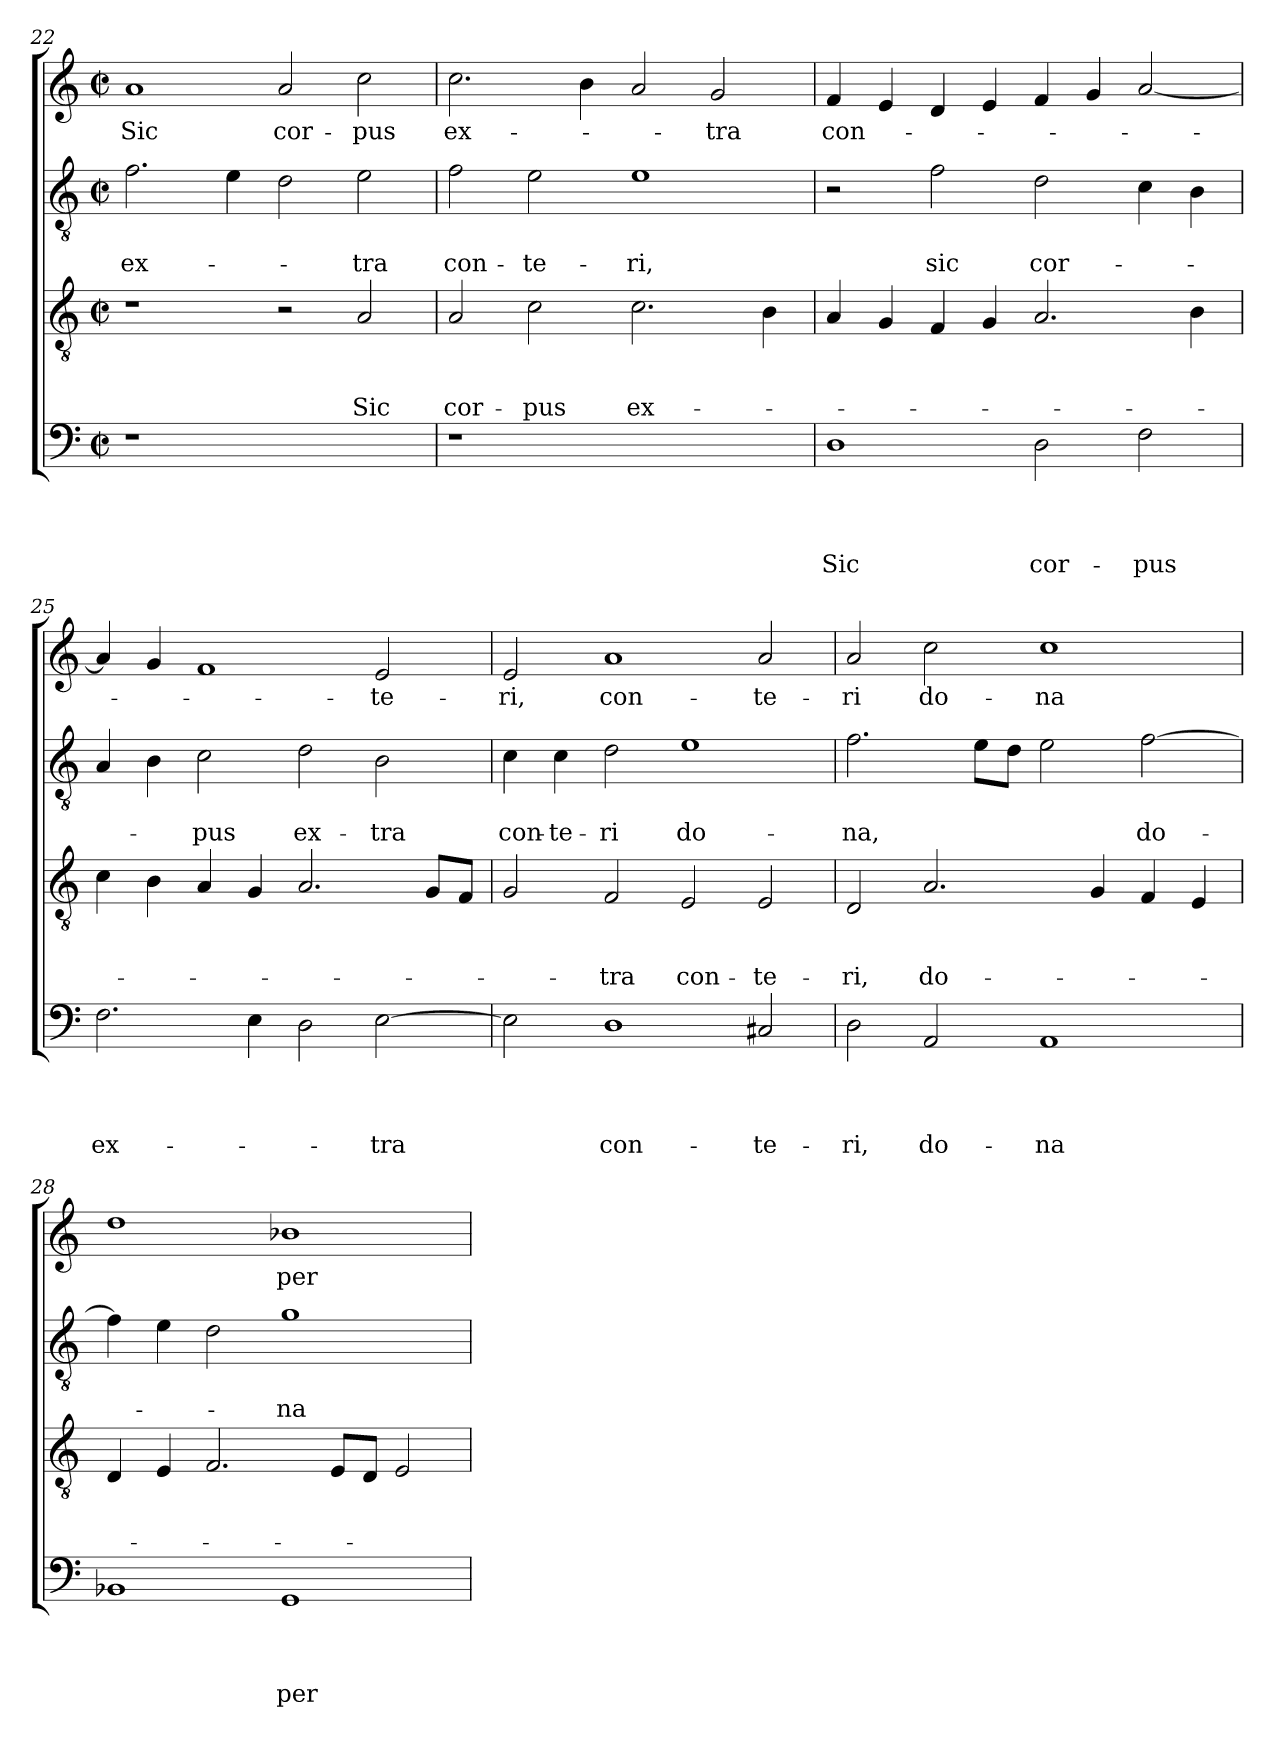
**kern	**text	**text	**text	**text	**kern	**text	**text	**text	**kern	**text	**text	**kern	**text
*part4	*part4	*part4	*part4	*part4	*part3	*part3	*part3	*part3	*part2	*part2	*part2	*part1	*part1
*staff4	*staff4	*staff4	*staff4	*staff4	*staff3	*staff3	*staff3	*staff3	*staff2	*staff2	*staff2	*staff1	*staff1
*clefF4	*	*	*	*	*clefGv2	*	*	*	*clefGv2	*	*	*clefG2	*
*k[]	*	*	*	*	*k[]	*	*	*	*k[]	*	*	*k[]	*
*C:	*	*	*	*	*C:	*	*	*	*C:	*	*	*C:	*
*M2/2	*	*	*	*	*M2/2	*	*	*	*M2/2	*	*	*M2/2	*
*met(c|)	*	*	*	*	*met(c|)	*	*	*	*met(c|)	*	*	*met(c|)	*
=22	=22	=22	=22	=22	=22	=22	=22	=22	=22	=22	=22	=22	=22
!	!	!	!	!	!	!	!	!	!	!	!LO:LY:b	!	!LO:LY:b
1r	.	.	.	.	1r	.	.	.	2.f\	.	ex-	1a	Sic
.	.	.	.	.	.	.	.	.	4e\	.	.	.	.
!	!	!	!	!	!	!	!	!	!	!	!	!	!LO:LY:b
1ryy	.	.	.	.	2r	.	.	.	2d\	.	.	2a/	cor-
!	!	!	!	!	!	!	!	!LO:LY:b	!	!	!LO:LY:b	!	!LO:LY:b
.	.	.	.	.	2A/	.	.	Sic	2e\	.	-tra	2cc\	-pus
=23	=23	=23	=23	=23	=23	=23	=23	=23	=23	=23	=23	=23	=23
!	!	!	!	!	!	!	!	!LO:LY:b	!	!	!LO:LY:b	!	!LO:LY:b
1r	.	.	.	.	2A/	.	.	cor-	2f\	.	con-	2.cc\	ex-
!	!	!	!	!	!	!	!	!LO:LY:b	!	!	!LO:LY:b	!	!
.	.	.	.	.	2c\	.	.	-pus	2e\	.	-te-	.	.
.	.	.	.	.	.	.	.	.	.	.	.	4b\	.
!	!	!	!	!	!	!	!	!LO:LY:b	!	!	!LO:LY:b	!	!
1ryy	.	.	.	.	2.c\	.	.	ex-	1e	.	-ri,	2a/	.
!	!	!	!	!	!	!	!	!	!	!	!	!	!LO:LY:b
.	.	.	.	.	.	.	.	.	.	.	.	2g/	-tra
.	.	.	.	.	4B\	.	.	.	.	.	.	.	.
=24	=24	=24	=24	=24	=24	=24	=24	=24	=24	=24	=24	=24	=24
!	!	!	!	!LO:LY:b	!	!	!	!	!	!	!	!	!LO:LY:b
1D	.	.	.	Sic	4A/	.	.	.	2r	.	.	4f/	con-
.	.	.	.	.	4G/	.	.	.	.	.	.	4e/	.
!	!	!	!	!	!	!	!	!	!	!	!LO:LY:b	!	!
.	.	.	.	.	4F/	.	.	.	2f\	.	sic	4d/	.
.	.	.	.	.	4G/	.	.	.	.	.	.	4e/	.
!	!	!	!	!LO:LY:b	!	!	!	!	!	!	!LO:LY:b	!	!
2D\	.	.	.	cor-	2.A/	.	.	.	2d\	.	cor-	4f/	.
.	.	.	.	.	.	.	.	.	.	.	.	4g/	.
!	!	!	!	!LO:LY:b	!	!	!	!	!	!	!	!	!
2F\	.	.	.	-pus	.	.	.	.	4c\	.	.	[2a/	.
.	.	.	.	.	4B\	.	.	.	4B\	.	.	.	.
=25	=25	=25	=25	=25	=25	=25	=25	=25	=25	=25	=25	=25	=25
!	!	!	!	!LO:LY:b	!	!	!	!	!	!	!	!	!
2.F\	.	.	.	ex-	4c\	.	.	.	4A/	.	.	4a/]	.
.	.	.	.	.	4B\	.	.	.	4B\	.	.	4g/	.
!	!	!	!	!	!	!	!	!	!	!	!LO:LY:b	!	!
.	.	.	.	.	4A/	.	.	.	2c\	.	-pus	1f	.
4E\	.	.	.	.	4G/	.	.	.	.	.	.	.	.
!	!	!	!	!	!	!	!	!	!	!	!LO:LY:b	!	!
2D\	.	.	.	.	2.A/	.	.	.	2d\	.	ex-	.	.
!	!	!	!	!LO:LY:b	!	!	!	!	!	!	!LO:LY:b	!	!LO:LY:b
[2E\	.	.	.	-tra	.	.	.	.	2B\	.	-tra	2e/	-te-
.	.	.	.	.	8G/L	.	.	.	.	.	.	.	.
.	.	.	.	.	8F/J	.	.	.	.	.	.	.	.
!!LO:LB:g=z
=26	=26	=26	=26	=26	=26	=26	=26	=26	=26	=26	=26	=26	=26
!	!	!	!	!	!	!	!	!	!	!	!LO:LY:b	!	!LO:LY:b
2E\]	.	.	.	.	2G/	.	.	.	4c\	.	con-	2e/	-ri,
!	!	!	!	!	!	!	!	!	!	!	!LO:LY:b	!	!
.	.	.	.	.	.	.	.	.	4c\	.	-te-	.	.
!	!	!	!	!LO:LY:b	!	!	!	!LO:LY:b	!	!	!LO:LY:b	!	!LO:LY:b
1D	.	.	.	con-	2F/	.	.	-tra	2d\	.	-ri	1a	con-
!	!	!	!	!	!	!	!	!LO:LY:b	!	!	!LO:LY:b	!	!
.	.	.	.	.	2E/	.	.	con-	1e	.	do-	.	.
!	!	!	!	!LO:LY:b	!	!	!	!LO:LY:b	!	!	!	!	!LO:LY:b
2C#X/	.	.	.	-te-	2E/	.	.	-te-	.	.	.	2a/	-te-
=27	=27	=27	=27	=27	=27	=27	=27	=27	=27	=27	=27	=27	=27
!	!	!	!	!LO:LY:b	!	!	!	!LO:LY:b	!	!	!LO:LY:b	!	!LO:LY:b
2D\	.	.	.	-ri,	2D/	.	.	-ri,	2.f\	.	-na,	2a/	-ri
!	!	!	!	!LO:LY:b	!	!	!	!LO:LY:b	!	!	!	!	!LO:LY:b
2AA/	.	.	.	do-	2.A/	.	.	do-	.	.	.	2cc\	do-
.	.	.	.	.	.	.	.	.	8e\L	.	.	.	.
.	.	.	.	.	.	.	.	.	8d\J	.	.	.	.
!	!	!	!	!LO:LY:b	!	!	!	!	!	!	!	!	!LO:LY:b
1AA	.	.	.	-na	.	.	.	.	2e\	.	.	1cc	-na
.	.	.	.	.	4G/	.	.	.	.	.	.	.	.
!	!	!	!	!	!	!	!	!	!	!	!LO:LY:b	!	!
.	.	.	.	.	4F/	.	.	.	[2f\	.	do-	.	.
.	.	.	.	.	4E/	.	.	.	.	.	.	.	.
=28	=28	=28	=28	=28	=28	=28	=28	=28	=28	=28	=28	=28	=28
1BB-X	.	.	.	.	4D/	.	.	.	4f\]	.	.	1dd	.
.	.	.	.	.	4E/	.	.	.	4e\	.	.	.	.
.	.	.	.	.	2.F/	.	.	.	2d\	.	.	.	.
!	!	!	!	!LO:LY:b	!	!	!	!	!	!	!LO:LY:b	!	!LO:LY:b
1GG	.	.	.	per	.	.	.	.	1g	.	-na	1b-X	per
.	.	.	.	.	8E/L	.	.	.	.	.	.	.	.
.	.	.	.	.	8D/J	.	.	.	.	.	.	.	.
.	.	.	.	.	2E/	.	.	.	.	.	.	.	.
=	=	=	=	=	=	=	=	=	=	=	=	=	=
*-	*-	*-	*-	*-	*-	*-	*-	*-	*-	*-	*-	*-	*-
